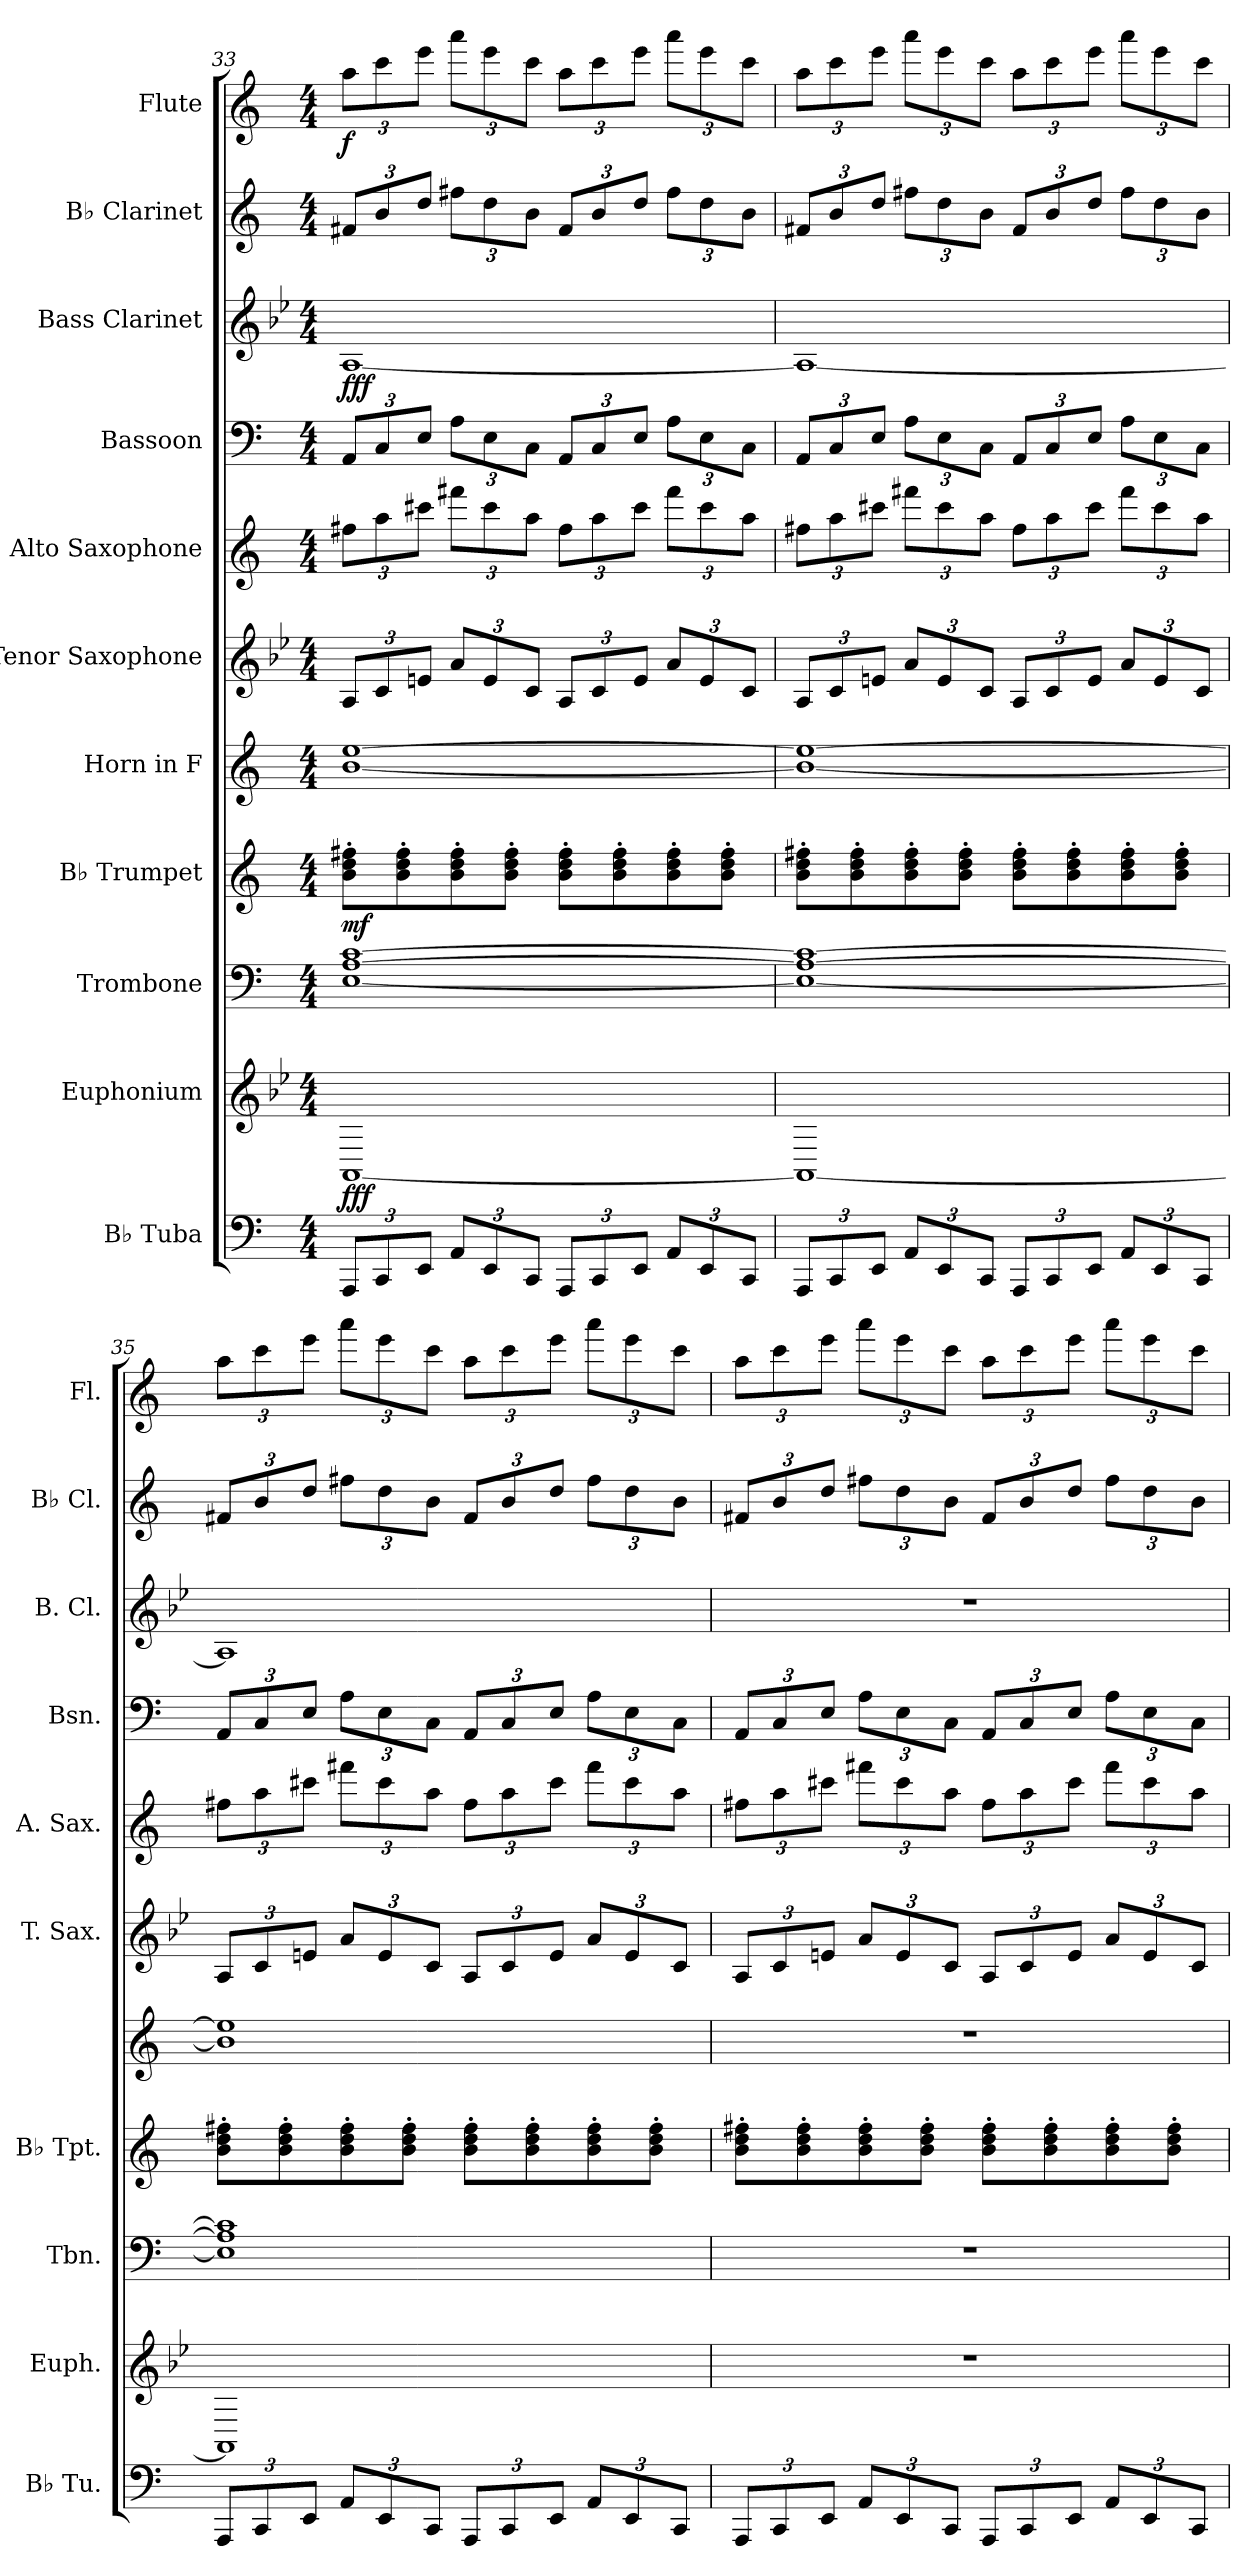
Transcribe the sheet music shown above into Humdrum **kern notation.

**kern	**kern	**dynam	**kern	**kern	**dynam	**kern	**kern	**kern	**kern	**kern	**dynam	**kern	**kern	**dynam
*part11	*part10	*part10	*part9	*part8	*part8	*part7	*part6	*part5	*part4	*part3	*part3	*part2	*part1	*part1
*staff11	*staff10	*staff10	*staff9	*staff8	*staff8	*staff7	*staff6	*staff5	*staff4	*staff3	*staff3	*staff2	*staff1	*staff1
*I"B♭ Tuba	*I"Euphonium	*	*I"Trombone	*I"B♭ Trumpet	*	*I"Horn in F	*I"Tenor Saxophone	*I"Alto Saxophone	*I"Bassoon	*I"Bass Clarinet	*	*I"B♭ Clarinet	*I"Flute	*
*I'B♭ Tu.	*I'Euph.	*	*I'Tbn.	*I'B♭ Tpt.	*	*	*I'T. Sax.	*I'A. Sax.	*I'Bsn.	*I'B. Cl.	*	*I'B♭ Cl.	*I'Fl.	*
!!LO:PB:g=z
*clefF4	*clefG2	*	*clefF4	*clefG2	*	*clefG2	*clefG2	*clefG2	*clefF4	*clefG2	*	*clefG2	*clefG2	*
*	*ITrd8c14	*	*	*ITrd1c2	*	*ITrd4c7	*ITrd8c14	*ITrd5c9	*	*ITrd8c14	*	*ITrd1c2	*	*
*k[]	*k[b-e-]	*	*k[]	*k[b-e-]	*	*k[b-]	*k[b-e-]	*k[b-e-a-]	*k[]	*k[b-e-]	*	*k[b-e-]	*k[]	*
*M4/4	*M4/4	*	*M4/4	*M4/4	*	*M4/4	*M4/4	*M4/4	*M4/4	*M4/4	*	*M4/4	*M4/4	*
*Xbrackettup	*	*	*	*	*	*	*Xbrackettup	*Xbrackettup	*Xbrackettup	*	*	*Xbrackettup	*Xbrackettup	*
=33	=33	=33	=33	=33	=33	=33	=33	=33	=33	=33	=33	=33	=33	=33
!	!	!LO:DY:b	!	!	!LO:DY:b	!	!	!	!	!	!LO:DY:b	!	!	!LO:DY:b
12AAA/L	[1AAA	fff	[1E [1A [1c	8a\' 8cc\' 8een\'L	mf	[1e [1a	12AA/L	12an\L	12AA/L	[1AA	fff	12en/L	12aa\L	f
12CC/	.	.	.	.	.	.	12C/	12cc\	12C/	.	.	12a/	12ccc\	.
.	.	.	.	8a\' 8cc\' 8ee\'	.	.	.	.	.	.	.	.	.	.
12EE/J	.	.	.	.	.	.	12En/J	12een\J	12E/J	.	.	12cc/J	12eee\J	.
12AA/L	.	.	.	8a\' 8cc\' 8ee\'	.	.	12A/L	12aan\L	12A\L	.	.	12een\L	12aaa\L	.
12EE/	.	.	.	.	.	.	12E/	12ee\	12E\	.	.	12cc\	12eee\	.
.	.	.	.	8a\' 8cc\' 8ee\'J	.	.	.	.	.	.	.	.	.	.
12CC/J	.	.	.	.	.	.	12C/J	12cc\J	12C\J	.	.	12a\J	12ccc\J	.
12AAA/L	.	.	.	8a\' 8cc\' 8ee\'L	.	.	12AA/L	12a\L	12AA/L	.	.	12e/L	12aa\L	.
12CC/	.	.	.	.	.	.	12C/	12cc\	12C/	.	.	12a/	12ccc\	.
.	.	.	.	8a\' 8cc\' 8ee\'	.	.	.	.	.	.	.	.	.	.
12EE/J	.	.	.	.	.	.	12E/J	12ee\J	12E/J	.	.	12cc/J	12eee\J	.
12AA/L	.	.	.	8a\' 8cc\' 8ee\'	.	.	12A/L	12aa\L	12A\L	.	.	12ee\L	12aaa\L	.
12EE/	.	.	.	.	.	.	12E/	12ee\	12E\	.	.	12cc\	12eee\	.
.	.	.	.	8a\' 8cc\' 8ee\'J	.	.	.	.	.	.	.	.	.	.
12CC/J	.	.	.	.	.	.	12C/J	12cc\J	12C\J	.	.	12a\J	12ccc\J	.
=34	=34	=34	=34	=34	=34	=34	=34	=34	=34	=34	=34	=34	=34	=34
12AAA/L	1AAA_	.	1E_ 1A_ 1c_	8a\' 8cc\' 8een\'L	.	1e_ 1a_	12AA/L	12an\L	12AA/L	1AA_	.	12en/L	12aa\L	.
12CC/	.	.	.	.	.	.	12C/	12cc\	12C/	.	.	12a/	12ccc\	.
.	.	.	.	8a\' 8cc\' 8ee\'	.	.	.	.	.	.	.	.	.	.
12EE/J	.	.	.	.	.	.	12En/J	12een\J	12E/J	.	.	12cc/J	12eee\J	.
12AA/L	.	.	.	8a\' 8cc\' 8ee\'	.	.	12A/L	12aan\L	12A\L	.	.	12een\L	12aaa\L	.
12EE/	.	.	.	.	.	.	12E/	12ee\	12E\	.	.	12cc\	12eee\	.
.	.	.	.	8a\' 8cc\' 8ee\'J	.	.	.	.	.	.	.	.	.	.
12CC/J	.	.	.	.	.	.	12C/J	12cc\J	12C\J	.	.	12a\J	12ccc\J	.
12AAA/L	.	.	.	8a\' 8cc\' 8ee\'L	.	.	12AA/L	12a\L	12AA/L	.	.	12e/L	12aa\L	.
12CC/	.	.	.	.	.	.	12C/	12cc\	12C/	.	.	12a/	12ccc\	.
.	.	.	.	8a\' 8cc\' 8ee\'	.	.	.	.	.	.	.	.	.	.
12EE/J	.	.	.	.	.	.	12E/J	12ee\J	12E/J	.	.	12cc/J	12eee\J	.
12AA/L	.	.	.	8a\' 8cc\' 8ee\'	.	.	12A/L	12aa\L	12A\L	.	.	12ee\L	12aaa\L	.
12EE/	.	.	.	.	.	.	12E/	12ee\	12E\	.	.	12cc\	12eee\	.
.	.	.	.	8a\' 8cc\' 8ee\'J	.	.	.	.	.	.	.	.	.	.
12CC/J	.	.	.	.	.	.	12C/J	12cc\J	12C\J	.	.	12a\J	12ccc\J	.
!!LO:PB:g=z
=35	=35	=35	=35	=35	=35	=35	=35	=35	=35	=35	=35	=35	=35	=35
12AAA/L	1AAA]	.	1E] 1A] 1c]	8a\' 8cc\' 8een\'L	.	1e] 1a]	12AA/L	12an\L	12AA/L	1AA]	.	12en/L	12aa\L	.
12CC/	.	.	.	.	.	.	12C/	12cc\	12C/	.	.	12a/	12ccc\	.
.	.	.	.	8a\' 8cc\' 8ee\'	.	.	.	.	.	.	.	.	.	.
12EE/J	.	.	.	.	.	.	12En/J	12een\J	12E/J	.	.	12cc/J	12eee\J	.
12AA/L	.	.	.	8a\' 8cc\' 8ee\'	.	.	12A/L	12aan\L	12A\L	.	.	12een\L	12aaa\L	.
12EE/	.	.	.	.	.	.	12E/	12ee\	12E\	.	.	12cc\	12eee\	.
.	.	.	.	8a\' 8cc\' 8ee\'J	.	.	.	.	.	.	.	.	.	.
12CC/J	.	.	.	.	.	.	12C/J	12cc\J	12C\J	.	.	12a\J	12ccc\J	.
12AAA/L	.	.	.	8a\' 8cc\' 8ee\'L	.	.	12AA/L	12a\L	12AA/L	.	.	12e/L	12aa\L	.
12CC/	.	.	.	.	.	.	12C/	12cc\	12C/	.	.	12a/	12ccc\	.
.	.	.	.	8a\' 8cc\' 8ee\'	.	.	.	.	.	.	.	.	.	.
12EE/J	.	.	.	.	.	.	12E/J	12ee\J	12E/J	.	.	12cc/J	12eee\J	.
12AA/L	.	.	.	8a\' 8cc\' 8ee\'	.	.	12A/L	12aa\L	12A\L	.	.	12ee\L	12aaa\L	.
12EE/	.	.	.	.	.	.	12E/	12ee\	12E\	.	.	12cc\	12eee\	.
.	.	.	.	8a\' 8cc\' 8ee\'J	.	.	.	.	.	.	.	.	.	.
12CC/J	.	.	.	.	.	.	12C/J	12cc\J	12C\J	.	.	12a\J	12ccc\J	.
=36	=36	=36	=36	=36	=36	=36	=36	=36	=36	=36	=36	=36	=36	=36
12AAA/L	1r	.	1r	8a\' 8cc\' 8een\'L	.	1r	12AA/L	12an\L	12AA/L	1r	.	12en/L	12aa\L	.
12CC/	.	.	.	.	.	.	12C/	12cc\	12C/	.	.	12a/	12ccc\	.
.	.	.	.	8a\' 8cc\' 8ee\'	.	.	.	.	.	.	.	.	.	.
12EE/J	.	.	.	.	.	.	12En/J	12een\J	12E/J	.	.	12cc/J	12eee\J	.
12AA/L	.	.	.	8a\' 8cc\' 8ee\'	.	.	12A/L	12aan\L	12A\L	.	.	12een\L	12aaa\L	.
12EE/	.	.	.	.	.	.	12E/	12ee\	12E\	.	.	12cc\	12eee\	.
.	.	.	.	8a\' 8cc\' 8ee\'J	.	.	.	.	.	.	.	.	.	.
12CC/J	.	.	.	.	.	.	12C/J	12cc\J	12C\J	.	.	12a\J	12ccc\J	.
12AAA/L	.	.	.	8a\' 8cc\' 8ee\'L	.	.	12AA/L	12a\L	12AA/L	.	.	12e/L	12aa\L	.
12CC/	.	.	.	.	.	.	12C/	12cc\	12C/	.	.	12a/	12ccc\	.
.	.	.	.	8a\' 8cc\' 8ee\'	.	.	.	.	.	.	.	.	.	.
12EE/J	.	.	.	.	.	.	12E/J	12ee\J	12E/J	.	.	12cc/J	12eee\J	.
12AA/L	.	.	.	8a\' 8cc\' 8ee\'	.	.	12A/L	12aa\L	12A\L	.	.	12ee\L	12aaa\L	.
12EE/	.	.	.	.	.	.	12E/	12ee\	12E\	.	.	12cc\	12eee\	.
.	.	.	.	8a\' 8cc\' 8ee\'J	.	.	.	.	.	.	.	.	.	.
12CC/J	.	.	.	.	.	.	12C/J	12cc\J	12C\J	.	.	12a\J	12ccc\J	.
=	=	=	=	=	=	=	=	=	=	=	=	=	=	=
*-	*-	*-	*-	*-	*-	*-	*-	*-	*-	*-	*-	*-	*-	*-
